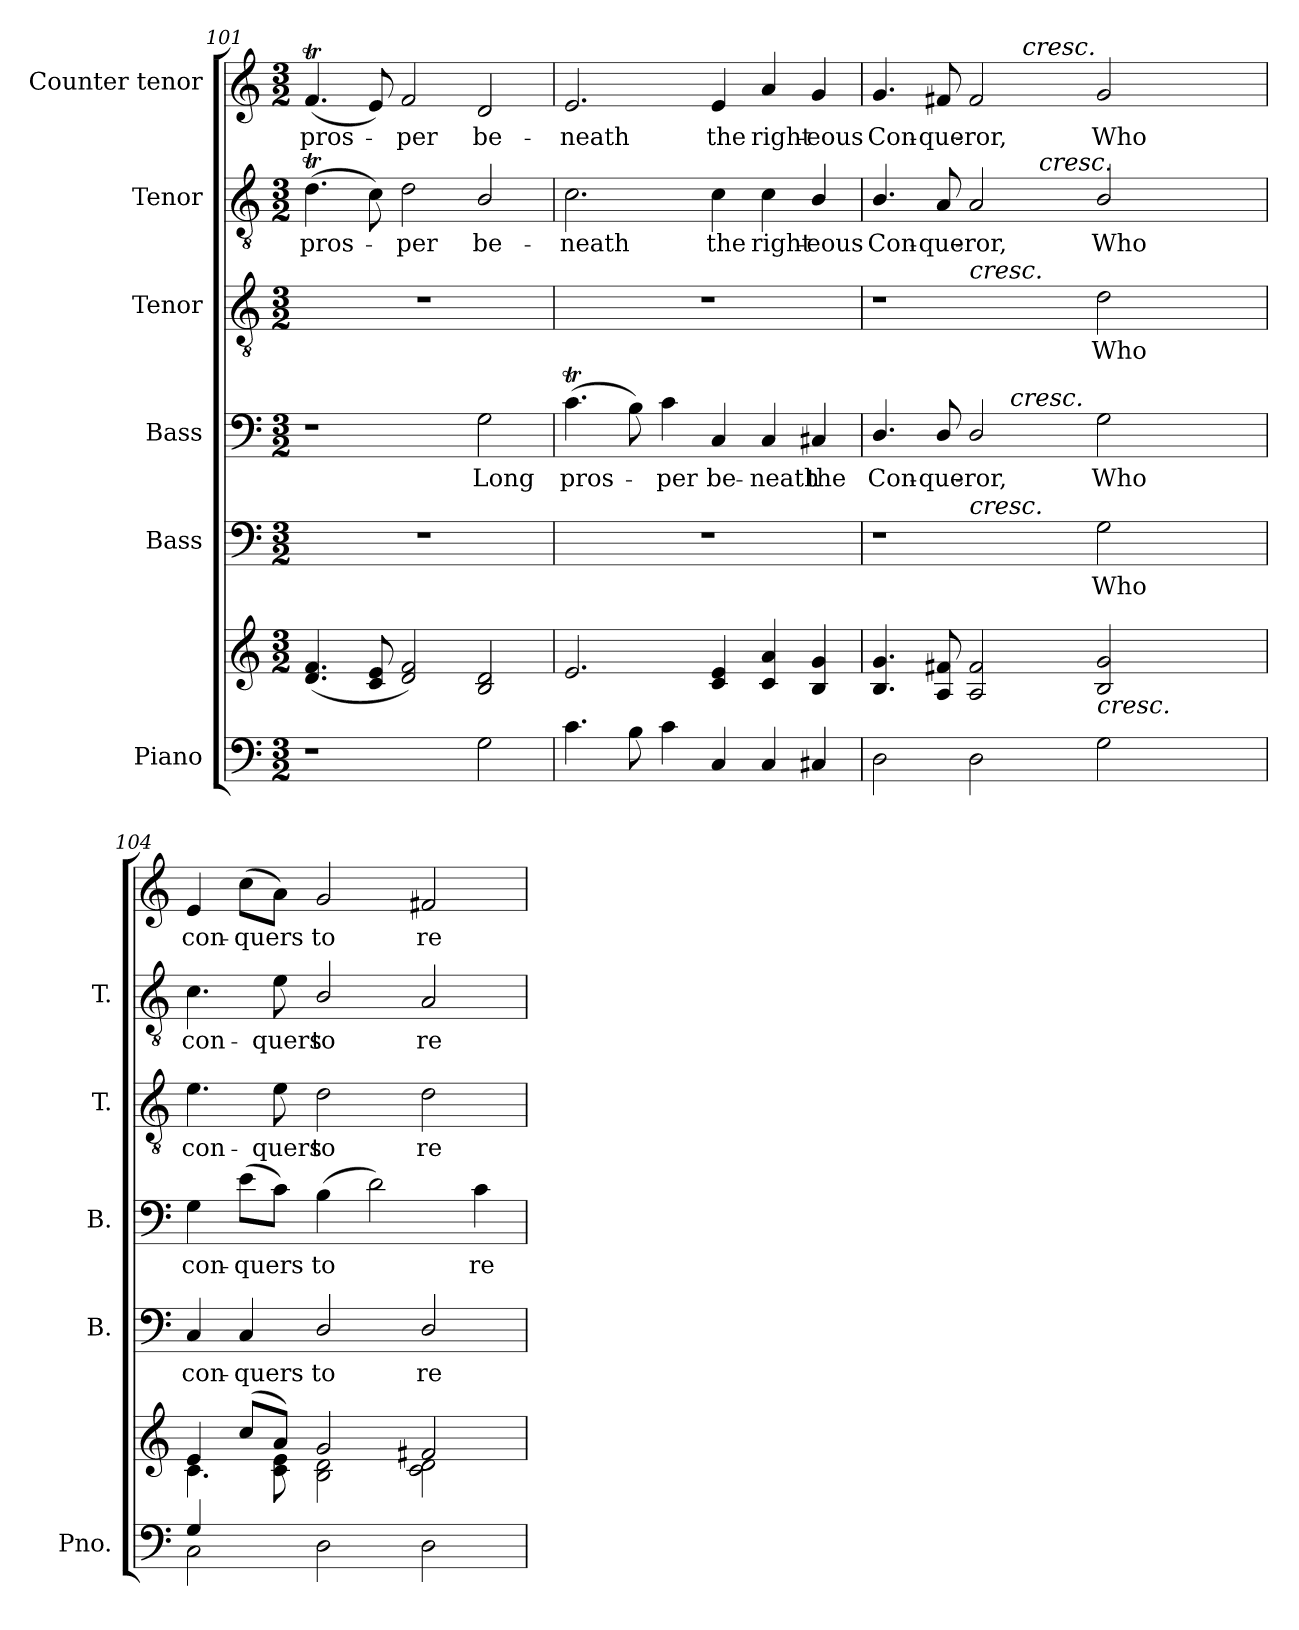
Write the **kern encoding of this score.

**kern	**kern	**kern	**text	**kern	**text	**kern	**text	**kern	**text	**kern	**text
*part6	*part6	*part5	*part5	*part4	*part4	*part3	*part3	*part2	*part2	*part1	*part1
*staff7	*staff6	*staff5	*staff5	*staff4	*staff4	*staff3	*staff3	*staff2	*staff2	*staff1	*staff1
*I"Piano	*	*I"Bass	*	*I"Bass	*	*I"Tenor	*	*I"Tenor	*	*I"Counter tenor	*
*I'Pno.	*	*I'B.	*	*I'B.	*	*I'T.	*	*I'T.	*	*	*
!!LO:LB:g=z
*clefF4	*clefG2	*clefF4	*	*clefF4	*	*clefGv2	*	*clefGv2	*	*clefG2	*
*	*	*	*	*	*	*ITrd7c12	*	*ITrd7c12	*	*	*
*k[]	*k[]	*k[]	*	*k[]	*	*k[]	*	*k[]	*	*k[]	*
*C:	*C:	*C:	*	*C:	*	*C:	*	*C:	*	*C:	*
*M3/2	*M3/2	*M3/2	*	*M3/2	*	*M3/2	*	*M3/2	*	*M3/2	*
=101	=101	=101	=101	=101	=101	=101	=101	=101	=101	=101	=101
!	!	!LO:N:vis=1	!	!	!	!LO:N:vis=1	!	!	!	!	!
!	!	!	!	!	!	!	!	!	!LO:LY:b:color=#000000	!	!
!	!	!	!	!	!	!	!	!	!	!	!LO:LY:b:color=#000000
1r	(4.di/ 4.fi	1.r	.	1r	.	1.r	.	(4.DTi\	pros-	(4.fTi/	pros-
.	8ci/ 8ei	.	.	.	.	.	.	8Ci\)	.	8ei/)	.
!	!	!	!	!	!	!	!	!	!LO:LY:b:color=#000000	!	!
!	!	!	!	!	!	!	!	!	!	!	!LO:LY:b:color=#000000
.	2di/ 2fi)	.	.	.	.	.	.	2Di\	-per	2fi/	-per
!	!	!	!	!	!LO:LY:b:color=#000000	!	!	!	!	!	!
!	!	!	!	!	!	!	!	!	!LO:LY:b:color=#000000	!	!
!	!	!	!	!	!	!	!	!	!	!	!LO:LY:b:color=#000000
2Gi\	2Bi/ 2di	.	.	2Gi\	Long	.	.	2BBi/	be-	2di/	be-
=102	=102	=102	=102	=102	=102	=102	=102	=102	=102	=102	=102
!	!	!LO:N:vis=1	!	!	!	!	!	!	!	!	!
!	!	!	!	!	!LO:LY:b:color=#000000	!LO:N:vis=1	!	!	!	!	!
!	!	!	!	!	!	!	!	!	!LO:LY:b:color=#000000	!	!
!	!	!	!	!	!	!	!	!	!	!	!LO:LY:b:color=#000000
4.ci\	2.ei/	1.r	.	(4.cTi\	pros-	1.r	.	2.Ci\	-neath	2.ei/	-neath
8Bi\	.	.	.	8Bi\)	.	.	.	.	.	.	.
!	!	!	!	!	!LO:LY:b:color=#000000	!	!	!	!	!	!
4ci\	.	.	.	4ci\	-per	.	.	.	.	.	.
!	!	!	!	!	!LO:LY:b:color=#000000	!	!	!	!	!	!
!	!	!	!	!	!	!	!	!	!LO:LY:b:color=#000000	!	!
!	!	!	!	!	!	!	!	!	!	!	!LO:LY:b:color=#000000
4Ci/	4ci/ 4ei	.	.	4Ci/	be-	.	.	4Ci\	the	4ei/	the
!	!	!	!	!	!LO:LY:b:color=#000000	!	!	!	!	!	!
!	!	!	!	!	!	!	!	!	!LO:LY:b:color=#000000	!	!
!	!	!	!	!	!	!	!	!	!	!	!LO:LY:b:color=#000000
4Ci/	4ci/ 4ai	.	.	4Ci/	-neath	.	.	4Ci\	right-	4ai/	right-
!	!	!	!	!	!LO:LY:b:color=#000000	!	!	!	!	!	!
!	!	!	!	!	!	!	!	!	!LO:LY:b:color=#000000	!	!
!	!	!	!	!	!	!	!	!	!	!	!LO:LY:b:color=#000000
4C#Xi/	4Bi/ 4gi	.	.	4C#Xi/	the	.	.	4BBi/	-eous	4gi/	-eous
=103	=103	=103	=103	=103	=103	=103	=103	=103	=103	=103	=103
!	!	!	!	!	!LO:LY:b:color=#000000	!	!	!	!	!	!
!	!	!	!	!	!	!	!	!	!LO:LY:b:color=#000000	!	!
!	!	!	!	!	!	!	!	!	!	!	!LO:LY:b:color=#000000
*	*	*^	*	*^	*	*^	*	*^	*	*^	*
2Di\	4.Bi/ 4.gi	1r	2ryy	.	4.Di/	2ryy	Con-	1r	2ryy	.	4.BBi/	2ryy	Con-	4.gi/	2ryy	Con-
!	!	!	!	!	!	!	!LO:LY:b:color=#000000	!	!	!	!	!	!	!	!	!
!	!	!	!	!	!	!	!	!	!	!	!	!	!LO:LY:b:color=#000000	!	!	!
!	!	!	!	!	!	!	!	!	!	!	!	!	!	!	!	!LO:LY:b:color=#000000
.	8Ai/ 8f#Xi	.	.	.	8Di/	.	-que-	.	.	.	8AAi/	.	-que-	8f#Xi/	.	-que-
!	!	!	!	!	!	!	!LO:LY:b:color=#000000	!	!	!	!	!	!	!	!	!
!	!	!	!	!	!	!	!	!	!	!	!	!	!LO:LY:b:color=#000000	!	!	!
!	!	!	!	!	!	!	!	!	!LO:TX:a:i:t=cresc.	!	!	!	!	!	!	!
!	!	!	!LO:TX:a:i:t=cresc.	!	!	!	!	!	!	!	!	!	!	!	!	!
!	!	!	!	!	!	!	!	!	!	!	!	!	!	!	!	!LO:LY:b:color=#000000
2Di\	2Ai/ 2f#i	.	1ryy	.	2Di/	8ryy	-ror,	.	1ryy	.	2AAi/	8ryy	-ror,	2f#i/	8ryy	-ror,
.	.	.	.	.	.	128.ryy	.	.	.	.	.	32ryy	.	.	32ryy	.
!	!	!	!	!	!	!LO:TX:a:i:t=cresc.	!	!	!	!	!	!	!	!	!	!
.	.	.	.	.	.	2ryy	.	.	.	.	.	.	.	.	.	.
.	.	.	.	.	.	.	.	.	.	.	.	64ryy	.	.	1024ryy	.
!	!	!	!	!	!	!	!	!	!	!	!	!	!	!	!LO:TX:a:i:t=cresc.	!
.	.	.	.	.	.	.	.	.	.	.	.	.	.	.	2ryy	.
.	.	.	.	.	.	.	.	.	.	.	.	128ryy	.	.	.	.
.	.	.	.	.	.	.	.	.	.	.	.	512ryy	.	.	.	.
!	!	!	!	!	!	!	!	!	!	!	!	!LO:TX:a:i:t=cresc.	!	!	!	!
.	.	.	.	.	.	.	.	.	.	.	.	2ryy	.	.	.	.
!	!	!	!	!LO:LY:b:color=#000000	!	!	!	!	!	!	!	!	!	!	!	!
!	!	!	!	!	!	!	!LO:LY:b:color=#000000	!	!	!	!	!	!	!	!	!
!	!	!	!	!	!	!	!	!	!	!LO:LY:b:color=#000000	!	!	!	!	!	!
!	!	!	!	!	!	!	!	!	!	!	!	!	!LO:LY:b:color=#000000	!	!	!
!	!LO:TX:b:i:t=cresc.	!	!	!	!	!	!	!	!	!	!	!	!	!	!	!
!	!	!	!	!	!	!	!	!	!	!	!	!	!	!	!	!LO:LY:b:color=#000000
2Gi\	2Bi/ 2gi	2Gi\	.	Who	2Gi\	.	Who	2Di\	.	Who	2BBi/	.	Who	2gi/	.	Who
.	.	.	.	.	.	4ryy	.	.	.	.	.	.	.	.	.	.
.	.	.	.	.	.	.	.	.	.	.	.	.	.	.	4ryy	.
.	.	.	.	.	.	.	.	.	.	.	.	4ryy	.	.	.	.
.	.	.	.	.	.	16ryy	.	.	.	.	.	.	.	.	.	.
.	.	.	.	.	.	.	.	.	.	.	.	.	.	.	16ryy	.
.	.	.	.	.	.	.	.	.	.	.	.	16ryy	.	.	.	.
.	.	.	.	.	.	32ryy	.	.	.	.	.	.	.	.	.	.
.	.	.	.	.	.	.	.	.	.	.	.	.	.	.	64ryy	.
.	.	.	.	.	.	64ryy	.	.	.	.	.	.	.	.	.	.
.	.	.	.	.	.	.	.	.	.	.	.	.	.	.	128...ryy	.
.	.	.	.	.	.	.	.	.	.	.	.	256.ryy	.	.	.	.
.	.	.	.	.	.	256ryy	.	.	.	.	.	.	.	.	.	.
*	*	*v	*v	*	*	*	*	*v	*v	*	*v	*v	*	*v	*v	*
*	*	*	*	*v	*v	*	*	*	*	*	*	*
=104	=104	=104	=104	=104	=104	=104	=104	=104	=104	=104	=104
*^	*^	*	*	*	*	*	*	*	*	*	*
*	*	*	*	*^	*	*^	*	*^	*	*^	*	*^	*
!	!	!	!	!	!	!LO:LY:b:color=#000000	!	!	!	!	!	!	!	!	!	!	!	!
*	*	*	*	*v	*v	*	*	*	*	*v	*v	*	*v	*v	*	*v	*v	*
*	*	*	*	*	*	*v	*v	*	*	*	*	*	*	*
*	*	*	*	*^	*	*^	*	*^	*	*^	*	*^	*
!	!	!	!	!	!	!	!	!	!LO:LY:b:color=#000000	!	!	!	!	!	!	!	!	!
*	*	*	*	*v	*v	*	*	*	*	*v	*v	*	*v	*v	*	*v	*v	*
*	*	*	*	*	*	*v	*v	*	*	*	*	*	*	*
*	*	*	*	*^	*	*^	*	*^	*	*^	*	*^	*
!	!	!	!	!	!	!	!	!	!	!	!	!LO:LY:b:color=#000000	!	!	!	!	!	!
*	*	*	*	*v	*v	*	*	*	*	*v	*v	*	*v	*v	*	*v	*v	*
*	*	*	*	*	*	*v	*v	*	*	*	*	*	*	*
*	*	*	*	*^	*	*^	*	*^	*	*^	*	*^	*
!	!	!	!	!	!	!	!	!	!	!	!	!	!	!	!LO:LY:b:color=#000000	!	!	!
*	*	*	*	*v	*v	*	*	*	*	*v	*v	*	*v	*v	*	*v	*v	*
*	*	*	*	*	*	*v	*v	*	*	*	*	*	*	*
*	*	*	*	*^	*	*^	*	*^	*	*^	*	*^	*
!	!	!	!	!	!	!	!	!	!	!	!	!	!	!	!	!	!	!LO:LY:b:color=#000000
*	*	*	*	*v	*v	*	*	*	*	*v	*v	*	*v	*v	*	*v	*v	*
*	*	*	*	*	*	*v	*v	*	*	*	*	*	*	*
4Gi/	2Ci\	4ei/	4.ci\	4Ci/	con-	4Gi\	con-	4.Ei\	con-	4.Ci\	con-	4ei/	con-
!	!	!	!	!	!LO:LY:b:color=#000000	!	!	!	!	!	!	!	!
!	!	!	!	!	!	!	!LO:LY:b:color=#000000	!	!	!	!	!	!
!	!	!	!	!	!	!	!	!	!	!	!	!	!LO:LY:b:color=#000000
4ryy	.	(8cci/L	.	4Ci/	-quers	(8ei\L	-quers	.	.	.	.	(8cci\L	-quers
!	!	!	!	!	!	!	!	!	!LO:LY:b:color=#000000	!	!	!	!
!	!	!	!	!	!	!	!	!	!	!	!LO:LY:b:color=#000000	!	!
.	.	8ai/J)	8ci\ 8ei	.	.	8ci\J)	.	8Ei\	-quers	8Ei\	-quers	8ai\J)	.
!	!	!	!	!	!LO:LY:b:color=#000000	!	!	!	!	!	!	!	!
!	!	!	!	!	!	!	!LO:LY:b:color=#000000	!	!	!	!	!	!
!	!	!	!	!	!	!	!	!	!LO:LY:b:color=#000000	!	!	!	!
!	!	!	!	!	!	!	!	!	!	!	!LO:LY:b:color=#000000	!	!
!	!	!	!	!	!	!	!	!	!	!	!	!	!LO:LY:b:color=#000000
2ryy	2Di\	2gi/	2Bi\ 2di	2Di/	to	(4Bi\	to	2Di\	to	2BBi/	to	2gi/	to
.	.	.	.	.	.	2di\)	.	.	.	.	.	.	.
!	!	!	!	!	!LO:LY:b:color=#000000	!	!	!	!	!	!	!	!
!	!	!	!	!	!	!	!	!	!LO:LY:b:color=#000000	!	!	!	!
!	!	!	!	!	!	!	!	!	!	!	!LO:LY:b:color=#000000	!	!
!	!	!	!	!	!	!	!	!	!	!	!	!	!LO:LY:b:color=#000000
2ryy	2Di\	2f#Xi/	2ci\ 2di	2Di/	re-	.	.	2Di\	re-	2AAi/	re-	2f#Xi/	re-
!	!	!	!	!	!	!	!LO:LY:b:color=#000000	!	!	!	!	!	!
.	.	.	.	.	.	4ci\	re-	.	.	.	.	.	.
*v	*v	*	*	*	*	*	*	*	*	*	*	*	*
*	*v	*v	*	*	*	*	*	*	*	*	*	*
=	=	=	=	=	=	=	=	=	=	=	=
*-	*-	*-	*-	*-	*-	*-	*-	*-	*-	*-	*-
